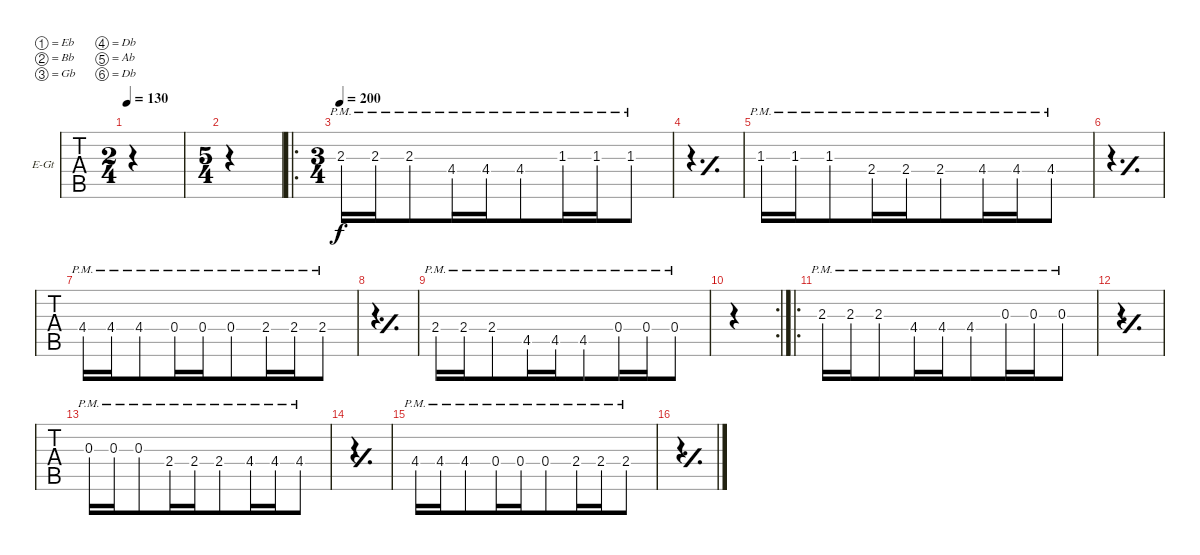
\defaultSystemsLayout 4
\bracketExtendMode groupsimilarinstruments
\firstSystemTrackNameOrientation horizontal
\otherSystemsTrackNameOrientation horizontal
\track ("Guitar 2" "E-Gt") {instrument distortionguitar}
\staff {tabs}
\tuning (Eb4 Bb3 Gb3 Db3 Ab2 Db2)
\ts (2 4)
\beaming (8 4)
\tempo 130
\clef g2
\scale
0.12176
\ks c
|
\ts (5 4)
\scale
0.407391 |
\ro
\ts (3 4)
\tempo 200
\scale
0.264274 2.3{pm}.16 2.3{pm}.16 2.3{pm}.8 4.4{pm}.16 4.4{pm}.16 4.4{pm}.8 1.3{pm}.16 1.3{pm}.16 1.3{pm}.8 |
\simile simple
\scale
0.206198 |
\simile none
1.3{pm}.16 1.3{pm}.16 1.3{pm}.8 2.4{pm}.16 2.4{pm}.16 2.4{pm}.8 4.4{pm}.16 4.4{pm}.16 4.4{pm}.8 |
\simile simple
|
\simile none
4.4{pm}.16 4.4{pm}.16 4.4{pm}.8 0.4{pm}.16 0.4{pm}.16 0.4{pm}.8 2.4{pm}.16 2.4{pm}.16 2.4{pm}.8 |
\simile simple
|
\simile none
2.4{pm}.16 2.4{pm}.16 2.4{pm}.8 4.5{pm}.16 4.5{pm}.16 4.5{pm}.8 0.4{pm}.16 0.4{pm}.16 0.4{pm}.8 |
\rc 2
|
\ro
2.3{pm}.16 2.3{pm}.16 2.3{pm}.8 4.4{pm}.16 4.4{pm}.16 4.4{pm}.8 0.3{pm}.16 0.3{pm}.16 0.3{pm}.8 |
\simile simple
|
\simile none
0.3{pm}.16 0.3{pm}.16 0.3{pm}.8 2.4{pm}.16 2.4{pm}.16 2.4{pm}.8 4.4{pm}.16 4.4{pm}.16 4.4{pm}.8 |
\simile simple
|
\simile none
4.4{pm}.16 4.4{pm}.16 4.4{pm}.8 0.4{pm}.16 0.4{pm}.16 0.4{pm}.8 2.4{pm}.16 2.4{pm}.16 2.4{pm}.8 |
\simile simple
